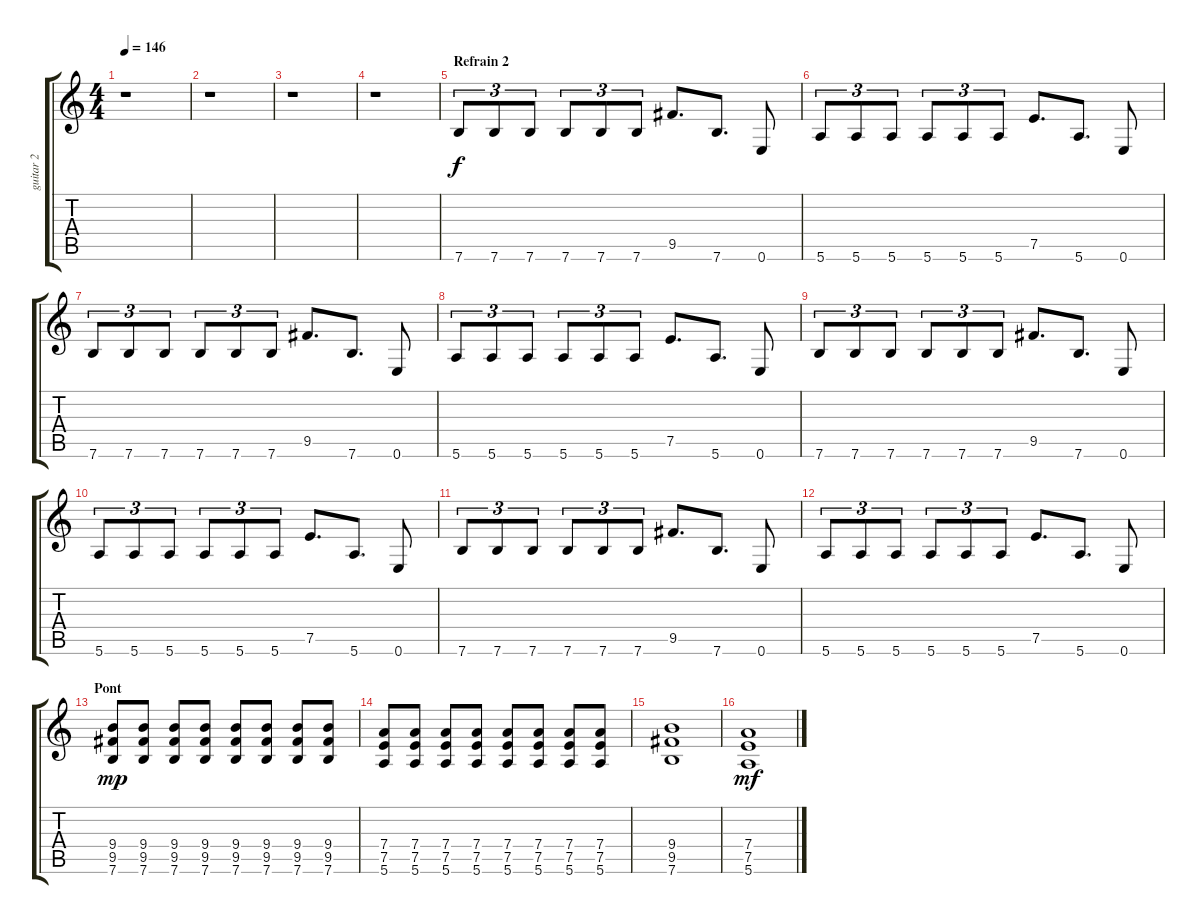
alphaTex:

\track ("guitar 2" "guitar 2") {instrument overdrivenguitar}
\staff {score tabs}
\tuning (E4 B3 G3 D3 A2 E2) {hide}
\ts (4 4)
\tempo 146
\clef g2
\ks c
r.1{dy f} |
r.1 |
r.1 |
r.1 |
\section ("" "Refrain 2")
7.6.8{tu (3 2)} 7.6.8{tu (3 2)} 7.6.8{tu (3 2)} 7.6.8{tu (3 2)} 7.6.8{tu (3 2)} 7.6.8{tu (3 2)} 9.5.8{d} 7.6.8{d} 0.6.8 |
5.6.8{tu (3 2)} 5.6.8{tu (3 2)} 5.6.8{tu (3 2)} 5.6.8{tu (3 2)} 5.6.8{tu (3 2)} 5.6.8{tu (3 2)} 7.5.8{d} 5.6.8{d} 0.6.8 |
7.6.8{tu (3 2)} 7.6.8{tu (3 2)} 7.6.8{tu (3 2)} 7.6.8{tu (3 2)} 7.6.8{tu (3 2)} 7.6.8{tu (3 2)} 9.5.8{d} 7.6.8{d} 0.6.8 |
5.6.8{tu (3 2)} 5.6.8{tu (3 2)} 5.6.8{tu (3 2)} 5.6.8{tu (3 2)} 5.6.8{tu (3 2)} 5.6.8{tu (3 2)} 7.5.8{d} 5.6.8{d} 0.6.8 |
7.6.8{tu (3 2)} 7.6.8{tu (3 2)} 7.6.8{tu (3 2)} 7.6.8{tu (3 2)} 7.6.8{tu (3 2)} 7.6.8{tu (3 2)} 9.5.8{d} 7.6.8{d} 0.6.8 |
5.6.8{tu (3 2)} 5.6.8{tu (3 2)} 5.6.8{tu (3 2)} 5.6.8{tu (3 2)} 5.6.8{tu (3 2)} 5.6.8{tu (3 2)} 7.5.8{d} 5.6.8{d} 0.6.8 |
7.6.8{tu (3 2)} 7.6.8{tu (3 2)} 7.6.8{tu (3 2)} 7.6.8{tu (3 2)} 7.6.8{tu (3 2)} 7.6.8{tu (3 2)} 9.5.8{d} 7.6.8{d} 0.6.8 |
5.6.8{tu (3 2)} 5.6.8{tu (3 2)} 5.6.8{tu (3 2)} 5.6.8{tu (3 2)} 5.6.8{tu (3 2)} 5.6.8{tu (3 2)} 7.5.8{d} 5.6.8{d} 0.6.8 |
\section ("" "Pont ")
(9.4 9.5 7.6).8{dy mp} (9.4 9.5 7.6).8 (9.4 9.5 7.6).8 (9.4 9.5 7.6).8 (9.4 9.5 7.6).8 (9.4 9.5 7.6).8 (9.4 9.5 7.6).8 (9.4 9.5 7.6).8 |
(7.4 7.5 5.6).8 (7.4 7.5 5.6).8 (7.4 7.5 5.6).8 (7.4 7.5 5.6).8 (7.4 7.5 5.6).8 (7.4 7.5 5.6).8 (7.4 7.5 5.6).8 (7.4 7.5 5.6).8 |
(9.4 9.5 7.6).1 |
(7.4 7.5 5.6).1{dy mf}
